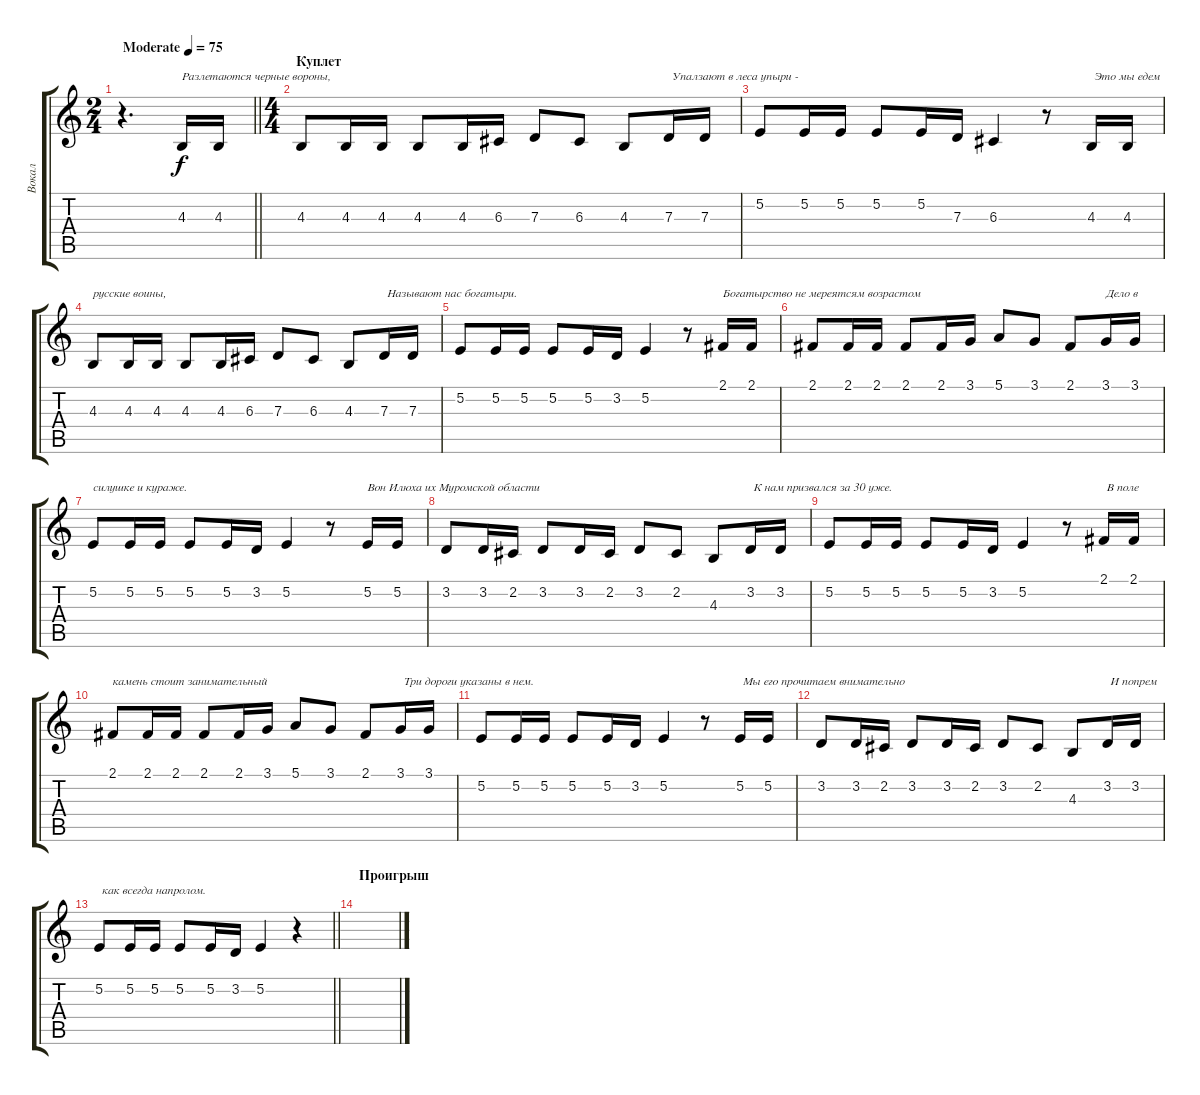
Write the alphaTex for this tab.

\track ("Вокал" "Вокал") {instrument lead6voice}
\staff {score tabs}
\tuning (E4 B3 G3 D3 A2 E2) {hide}
\ts (2 4)
\tempo (75 "Moderate")
\clef g2
\barLineRight lightlight
\ks c
r.4{d dy f instrument lead6voice} 4.3.16{txt "Разлетаются черные вороны,"} 4.3.16 |
\ts (4 4)
\section ("" "Куплет")
4.3.8 4.3.16 4.3.16 4.3.8 4.3.16 6.3.16 7.3.8 6.3.8 4.3.8 7.3.16{txt " Упалзают в леса упыри - "} 7.3.16 |
5.2.8 5.2.16 5.2.16 5.2.8 5.2.16 7.3.16 6.3.4 r.8 4.3.16{txt " Это мы едем "} 4.3.16 |
4.3.8{txt "русские воины,"} 4.3.16 4.3.16 4.3.8 4.3.16 6.3.16 7.3.8 6.3.8 4.3.8 7.3.16{txt " Называют нас богатыри."} 7.3.16 |
5.2.8 5.2.16 5.2.16 5.2.8 5.2.16 3.2.16 5.2.4 r.8 2.1.16{txt "Богатырство не мереятсям возрастом "} 2.1.16 |
2.1.8 2.1.16 2.1.16 2.1.8 2.1.16 3.1.16 5.1.8 3.1.8 2.1.8 3.1.16{txt "Дело в "} 3.1.16 |
5.2.8{txt "силушке и кураже."} 5.2.16 5.2.16 5.2.8 5.2.16 3.2.16 5.2.4 r.8 5.2.16{txt "Вон Илюха их Муромской области"} 5.2.16 |
3.2.8 3.2.16 2.2.16 3.2.8 3.2.16 2.2.16 3.2.8 2.2.8 4.3.8 3.2.16{txt " К нам призвался за 30 уже."} 3.2.16 |
5.2.8 5.2.16 5.2.16 5.2.8 5.2.16 3.2.16 5.2.4 r.8 2.1.16{txt " В поле "} 2.1.16 |
2.1.8{txt "камень стоит занимательный"} 2.1.16 2.1.16 2.1.8 2.1.16 3.1.16 5.1.8 3.1.8 2.1.8 3.1.16{txt " Три дороги указаны в нем."} 3.1.16 |
5.2.8 5.2.16 5.2.16 5.2.8 5.2.16 3.2.16 5.2.4 r.8 5.2.16{txt " Мы его прочитаем внимательно"} 5.2.16 |
3.2.8 3.2.16 2.2.16 3.2.8 3.2.16 2.2.16 3.2.8 2.2.8 4.3.8 3.2.16{txt " И попрем"} 3.2.16 |
\barLineRight lightlight
5.2.8{txt " как всегда напролом."} 5.2.16 5.2.16 5.2.8 5.2.16 3.2.16 5.2.4 r.4 |
\section ("" "Проигрыш")
